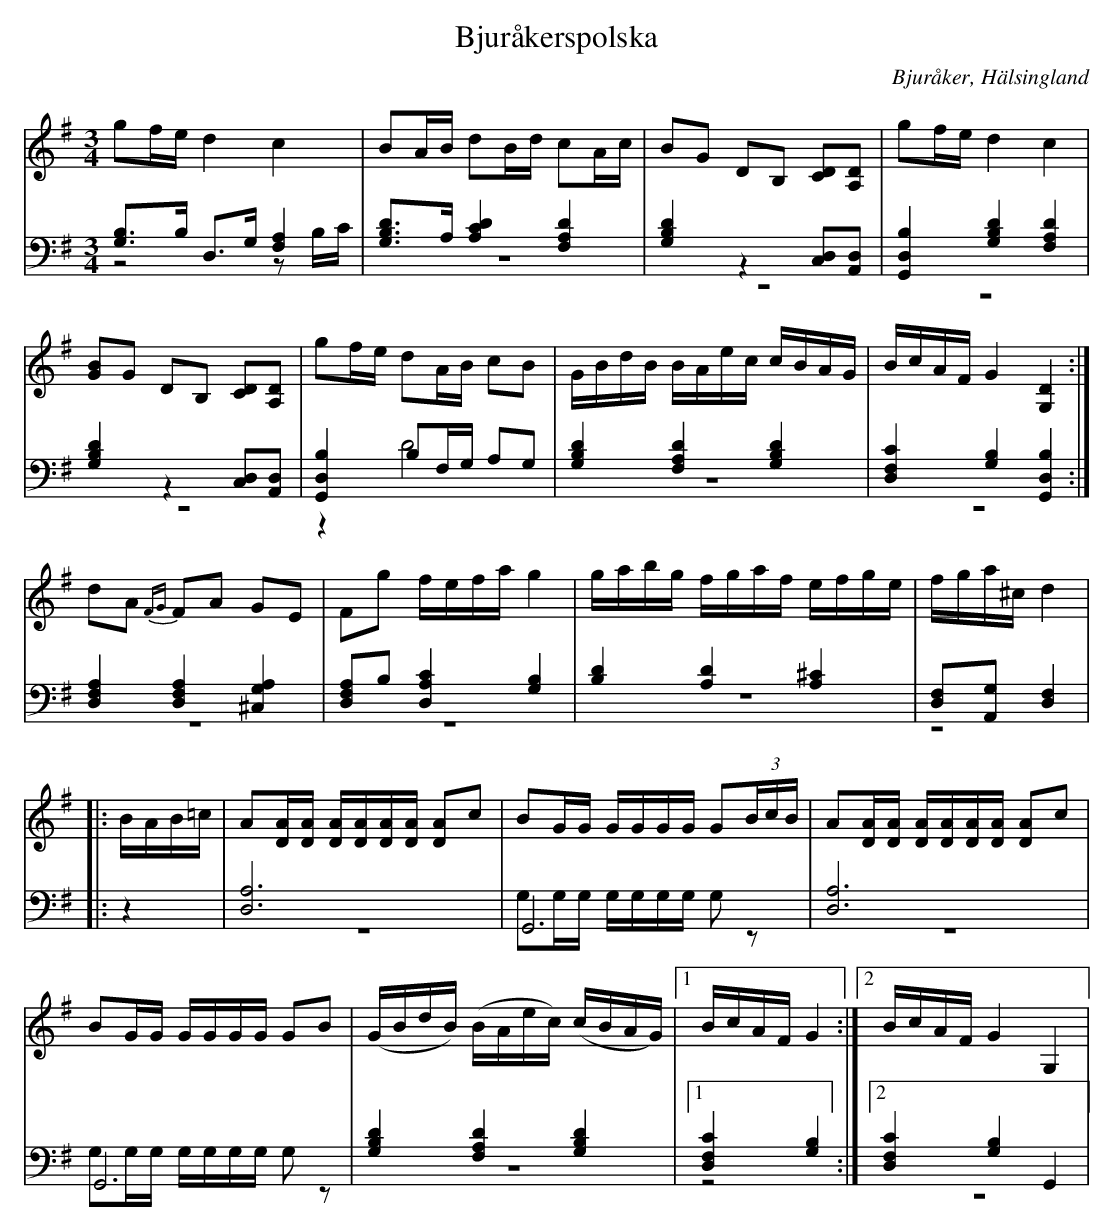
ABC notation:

X:1
T: Bjuråkerspolska
O: Bjuråker, Hälsingland
M: 3/4
L: 1/8
K: G
V:1
V:2
V:3 merge
V:1
gf/e/ d2 c2|BA/B/ dB/d/ cA/c/| BG DB, [CD][A,D]|gf/e/ d2 c2|
[GB]G DB, [CD][A,D] |gf/e/ dA/B/ cB|G/B/d/B/ B/A/e/c/ c/B/A/G/|B/c/A/F/ G2 [G,2D2]:|
dA {FG}FA GE|Fg f/e/f/a/ g2|g/a/b/g/ f/g/a/f/ e/f/g/e/ |f/g/a/^c/ d2 |
|:B/A/B/=c/|A[D/A/][D/A/] [D/A/][D/A/][D/A/][D/A/] [DA]c|BG/G/ G/G/G/G/ G(3B/c/B/|A[D/A/][D/A/] [D/A/][D/A/][D/A/][D/A/] [DA]c|
BG/G/ G/G/G/G/ GB|(G/B/d/B/) (B/A/e/c/) (c/B/A/G/)|1 B/c/A/F/ G2:|2 B/c/A/F/ G2 G,2|
V:2 clef=bass
[G,B,]>B, D,>G, [F,2A,2]|[G,B,D]>A, [A,2C2D2] [F,2A,2 D2]|[G,2B,2D2] z2 [C,D,][A,,D,]|[G,,2D,2B,2] [G,2B,2D2] [F,2A,2 D2]|
[G,2B,2D2] z2 [C,D,][A,,D,]|[G,,2D,2B,2] B,F,/G,/ A,G,|[G,2B,2D2] [F,2A,2 D2] [G,2B,2D2]|[D,2F,2C2] [G,2B,2][G,,2D,2B,2]:|
[D,2F,2A,2] [D,2F,2A,2] [^C,2G,2A,2]|[D,F,A,]B, [D,2A,2C2] [G,2B,2]|[B,2D2] [A,2D2] [A,2^C2]|[D,F,][A,,G,] [D,2F,2]|
|:z2|[D,6A,6]|G,,6|[D,6A,6]|
G,,6|[G,2B,2D2] [F,2A,2 D2] [G,2B,2D2]|1 [D,2F,2C2] [G,2B,2] :|2 [D,2F,2C2] [G,2B,2] G,,2|
V:3  clef=bass
z4 z2/B,/C/|z6|z6|z6|
z6 |z2 D4|z6|z6:|
z6|z6|z6|z4|
|:z2|z6|G,G,/G,/ G,/G,/G,/G,/ G,z|z6 |
G,G,/G,/ G,/G,/G,/G,/ G,z|z6|1 z4:|2 z6|
